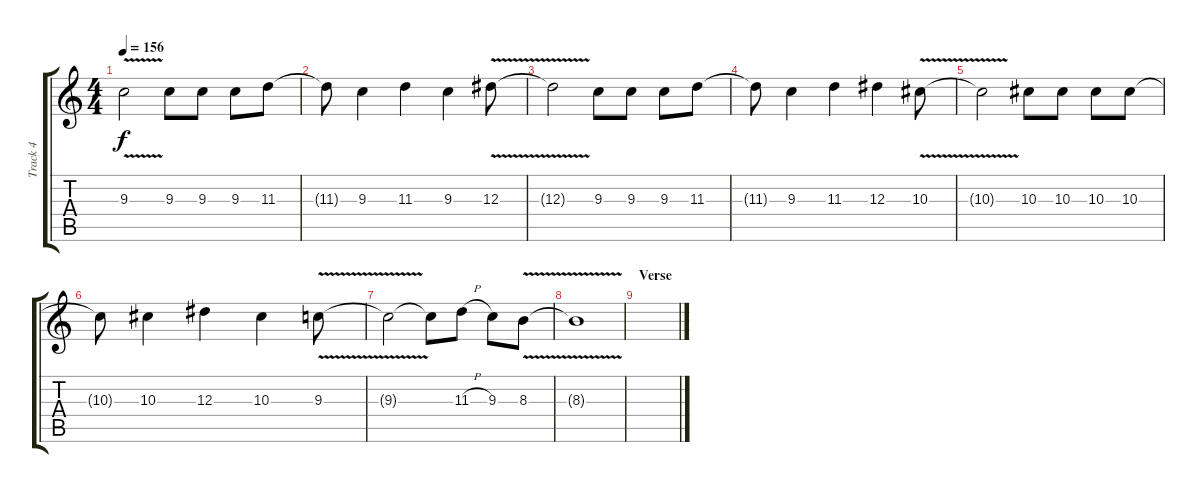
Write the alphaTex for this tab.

\track ("Track 4" "Track 4") {instrument overdrivenguitar}
\staff {score tabs}
\tuning (C4 G3 Eb3 Bb2 F2 C2) {hide}
\ts (4 4)
\tempo 156
\clef g2
\ks c
9.3{v}.2{dy f} 9.3.8 9.3.8 9.3.8 11.3.8 |
11.3{t}.8 9.3.4 11.3.4 9.3.4 12.3{v}.8 |
12.3{t}.2 9.3.8 9.3.8 9.3.8 11.3.8 |
11.3{t}.8 9.3.4 11.3.4 12.3.4 10.3{v}.8 |
10.3{t}.2 10.3.8 10.3.8 10.3.8 10.3.8 |
10.3{t}.8 10.3.4 12.3.4 10.3.4 9.3{v}.8 |
9.3{t}.2 9.3{t}.8 11.3{h}.8 9.3.8 8.3{v}.8 |
8.3{t}.1 |
\section ("" "Verse")
